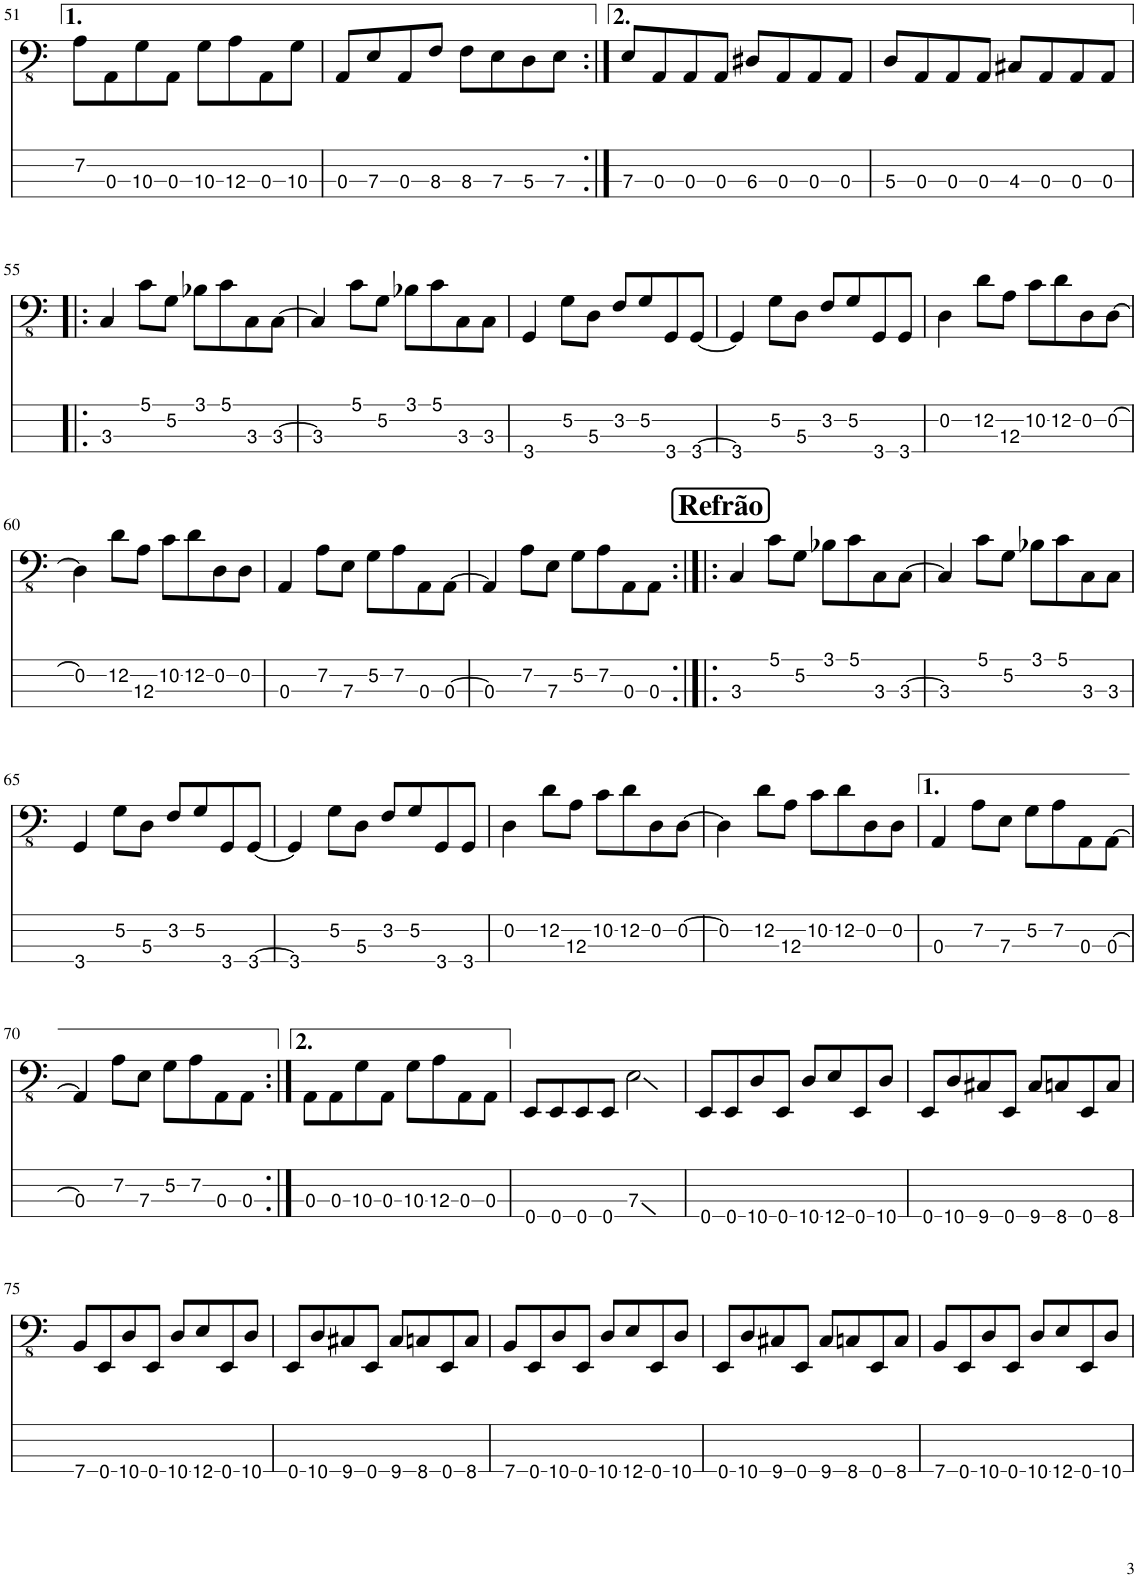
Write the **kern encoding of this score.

**kern	**kern
*part1	*part1
*staff2	*staff1
*I"Baixo elétrico	*
*I'B. El.	*
!!LO:PB:g=z
*	*clefFv4
*k[]	*k[]
*M4/4	*M4/4
=51	=51
8AAL	8AA\L
8AAAJ	8AAA\
8GGL	8GG\
8AAAJ	8AAA\J
8GGL	8GG\L
8AAJ	8AA\
8AAAL	8AAA\
8GGJ	8GG\J
=52	=52
8AAAL	8AAA/L
8EEJ	8EE/
8AAAL	8AAA/
8FFJ	8FF/J
8FFL	8FF\L
8EEJ	8EE\
8DDL	8DD\
8EEJ	8EE\J
=53:|!	=53:|!
8EEL	8EE/L
8AAAJ	8AAA/
8AAAL	8AAA/
8AAAJ	8AAA/J
8DD#L	8DD#X/L
8AAAJ	8AAA/
8AAAL	8AAA/
8AAAJ	8AAA/J
=54	=54
8DDL	8DD/L
8AAAJ	8AAA/
8AAAL	8AAA/
8AAAJ	8AAA/J
8CC#L	8CC#X/L
8AAAJ	8AAA/
8AAAL	8AAA/
8AAAJ	8AAA/J
!!LO:LB:g=z
=55!|:	=55!|:
4CC	4CC/
8CL	8C\L
8GGJ	8GG\J
8BB-XL	8BB-X\L
8CJ	8C\
8CCL	8CC\
[8CCJ	[8CC\J
=56	=56
4CC]	4CC/]
8CL	8C\L
8GGJ	8GG\J
8BB-XL	8BB-X\L
8CJ	8C\
8CCL	8CC\
8CCJ	8CC\J
=57	=57
4GGG	4GGG/
8GGL	8GG\L
8DDJ	8DD\J
8FFL	8FF/L
8GGJ	8GG/
8GGGL	8GGG/
[8GGGJ	[8GGG/J
=58	=58
4GGG]	4GGG/]
8GGL	8GG\L
8DDJ	8DD\J
8FFL	8FF/L
8GGJ	8GG/
8GGGL	8GGG/
8GGGJ	8GGG/J
=59	=59
4DD	4DD\
8DL	8D\L
8AAJ	8AA\J
8CL	8C\L
8DJ	8D\
8DDL	8DD\
[8DDJ	[8DD\J
!!LO:LB:g=z
=60	=60
4DD]	4DD\]
8DL	8D\L
8AAJ	8AA\J
8CL	8C\L
8DJ	8D\
8DDL	8DD\
8DDJ	8DD\J
=61	=61
4AAA	4AAA/
8AAL	8AA\L
8EEJ	8EE\J
8GGL	8GG\L
8AAJ	8AA\
8AAAL	8AAA\
[8AAAJ	[8AAA\J
=62	=62
4AAA]	4AAA/]
8AAL	8AA\L
8EEJ	8EE\J
8GGL	8GG\L
8AAJ	8AA\
8AAAL	8AAA\
8AAAJ	8AAA\J
!!LO:REH:place=s1:a:B:cj:fs=14:t=Refrão
=63:|!|:	=63:|!|:
4CC	4CC/
8CL	8C\L
8GGJ	8GG\J
8BB-XL	8BB-X\L
8CJ	8C\
8CCL	8CC\
[8CCJ	[8CC\J
=64	=64
4CC]	4CC/]
8CL	8C\L
8GGJ	8GG\J
8BB-XL	8BB-X\L
8CJ	8C\
8CCL	8CC\
8CCJ	8CC\J
!!LO:LB:g=z
=65	=65
4GGG	4GGG/
8GGL	8GG\L
8DDJ	8DD\J
8FFL	8FF/L
8GGJ	8GG/
8GGGL	8GGG/
[8GGGJ	[8GGG/J
=66	=66
4GGG]	4GGG/]
8GGL	8GG\L
8DDJ	8DD\J
8FFL	8FF/L
8GGJ	8GG/
8GGGL	8GGG/
8GGGJ	8GGG/J
=67	=67
4DD	4DD\
8DL	8D\L
8AAJ	8AA\J
8CL	8C\L
8DJ	8D\
8DDL	8DD\
[8DDJ	[8DD\J
=68	=68
4DD]	4DD\]
8DL	8D\L
8AAJ	8AA\J
8CL	8C\L
8DJ	8D\
8DDL	8DD\
8DDJ	8DD\J
=69	=69
4AAA	4AAA/
8AAL	8AA\L
8EEJ	8EE\J
8GGL	8GG\L
8AAJ	8AA\
8AAAL	8AAA\
[8AAAJ	[8AAA\J
!!LO:LB:g=z
=70	=70
4AAA]	4AAA/]
8AAL	8AA\L
8EEJ	8EE\J
8GGL	8GG\L
8AAJ	8AA\
8AAAL	8AAA\
8AAAJ	8AAA\J
=71:|!	=71:|!
8AAAL	8AAA\L
8AAAJ	8AAA\
8GGL	8GG\
8AAAJ	8AAA\J
8GGL	8GG\L
8AAJ	8AA\
8AAAL	8AAA\
8AAAJ	8AAA\J
=72	=72
8EEEL	8EEE/L
8EEEJ	8EEE/
8EEEL	8EEE/
8EEEJ	8EEE/J
2EE	2EE\
=73	=73
8EEEL	8EEE/L
8EEEJ	8EEE/
8DDL	8DD/
8EEEJ	8EEE/J
8DDL	8DD/L
8EEJ	8EE/
8EEEL	8EEE/
8DDJ	8DD/J
=74	=74
8EEEL	8EEE/L
8DDJ	8DD/
8CC#XL	8CC#X/
8EEEJ	8EEE/J
8CC#L	8CC#/L
8CCnJ	8CCn/
8EEEL	8EEE/
8CCJ	8CC/J
!!LO:LB:g=z
=75	=75
8BBBL	8BBB/L
8EEEJ	8EEE/
8DDL	8DD/
8EEEJ	8EEE/J
8DDL	8DD/L
8EEJ	8EE/
8EEEL	8EEE/
8DDJ	8DD/J
=76	=76
8EEEL	8EEE/L
8DDJ	8DD/
8CC#XL	8CC#X/
8EEEJ	8EEE/J
8CC#L	8CC#/L
8CCnJ	8CCn/
8EEEL	8EEE/
8CCJ	8CC/J
=77	=77
8BBBL	8BBB/L
8EEEJ	8EEE/
8DDL	8DD/
8EEEJ	8EEE/J
8DDL	8DD/L
8EEJ	8EE/
8EEEL	8EEE/
8DDJ	8DD/J
=78	=78
8EEEL	8EEE/L
8DDJ	8DD/
8CC#XL	8CC#X/
8EEEJ	8EEE/J
8CC#L	8CC#/L
8CCnJ	8CCn/
8EEEL	8EEE/
8CCJ	8CC/J
=79	=79
8BBBL	8BBB/L
8EEEJ	8EEE/
8DDL	8DD/
8EEEJ	8EEE/J
8DDL	8DD/L
8EEJ	8EE/
8EEEL	8EEE/
8DDJ	8DD/J
=	=
*-	*-
